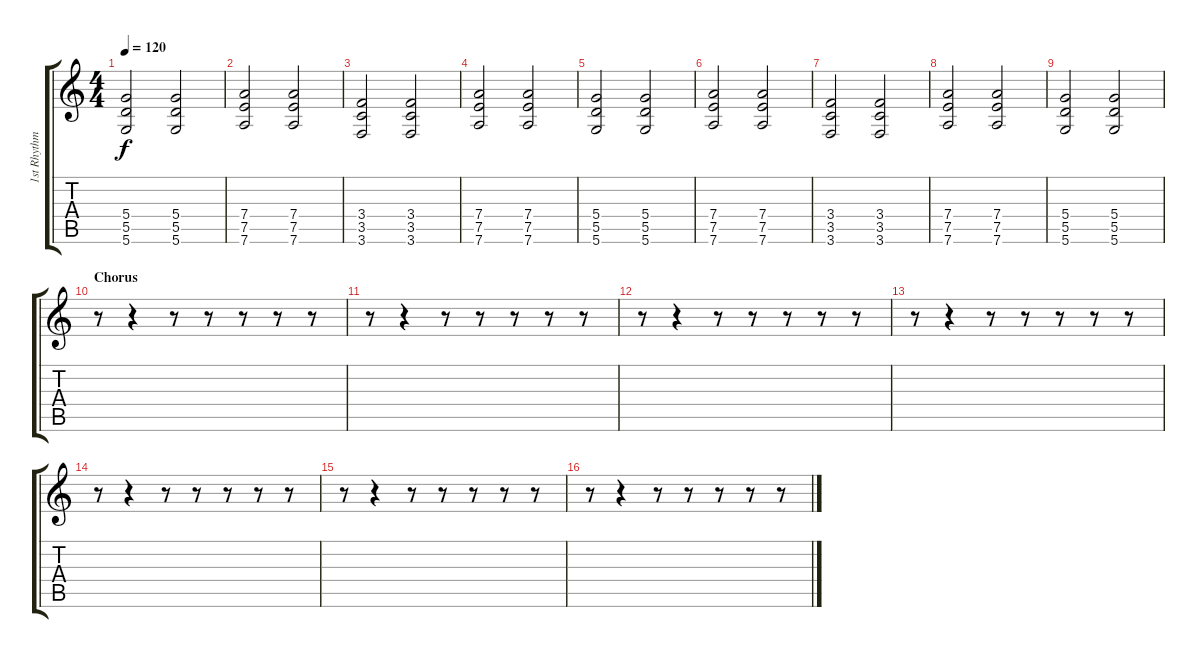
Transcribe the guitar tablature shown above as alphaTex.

\track ("1st Rhythm Acoustic Guitar (nylon)" "1st Rhythm") {instrument acousticguitarnylon}
\staff {score tabs}
\tuning (E4 B3 G3 D3 A2 D2) {hide}
\ts (4 4)
\tempo 120
\clef g2
\ks c
(5.4 5.5 5.6).2{dy f} (5.4 5.5 5.6).2 |
(7.4 7.5 7.6).2 (7.4 7.5 7.6).2 |
(3.4 3.5 3.6).2 (3.4 3.5 3.6).2 |
(7.4 7.5 7.6).2 (7.4 7.5 7.6).2 |
(5.4 5.5 5.6).2 (5.4 5.5 5.6).2 |
(7.4 7.5 7.6).2 (7.4 7.5 7.6).2 |
(3.4 3.5 3.6).2 (3.4 3.5 3.6).2 |
(7.4 7.5 7.6).2 (7.4 7.5 7.6).2 |
(5.4 5.5 5.6).2 (5.4 5.5 5.6).2 |
\section ("" "Chorus")
r.8 r.4 r.8 r.8 r.8 r.8 r.8 |
r.8 r.4 r.8 r.8 r.8 r.8 r.8 |
r.8 r.4 r.8 r.8 r.8 r.8 r.8 |
r.8 r.4 r.8 r.8 r.8 r.8 r.8 |
r.8 r.4 r.8 r.8 r.8 r.8 r.8 |
r.8 r.4 r.8 r.8 r.8 r.8 r.8 |
r.8 r.4 r.8 r.8 r.8 r.8 r.8
